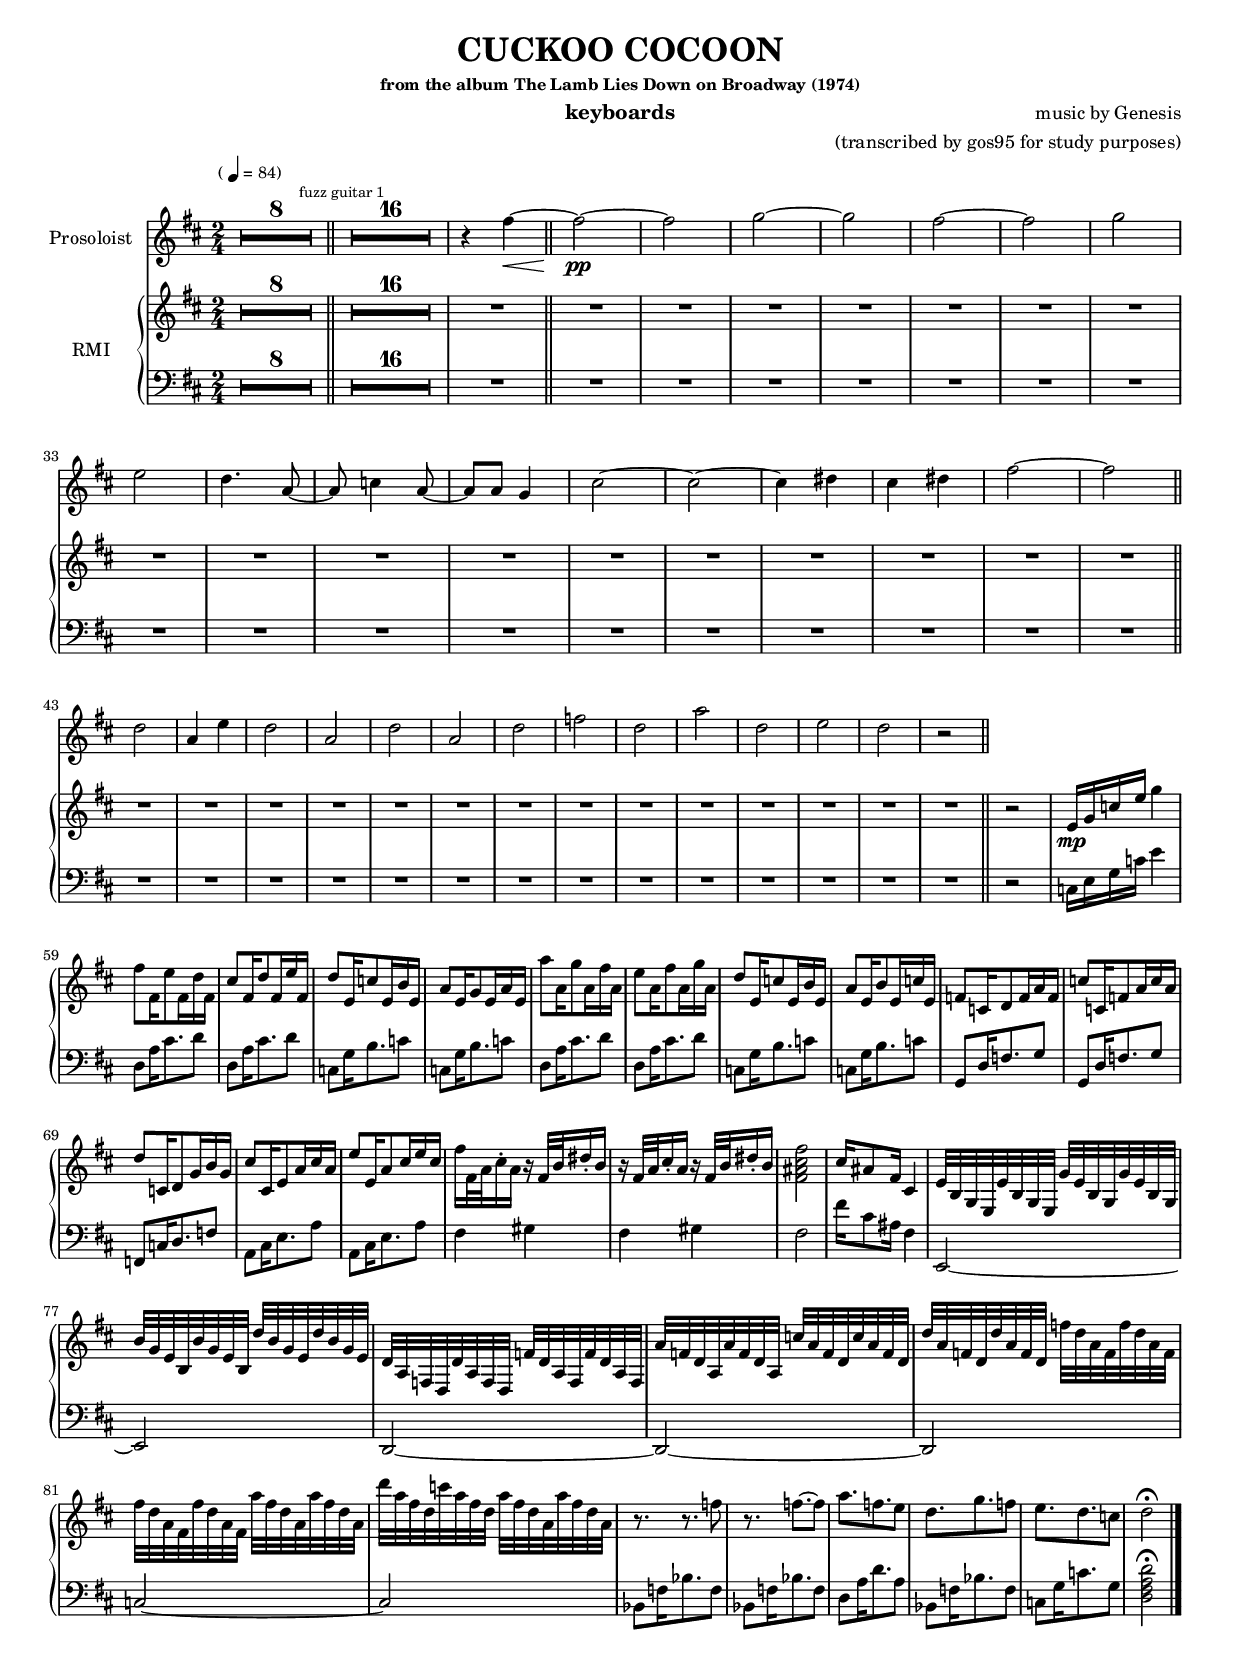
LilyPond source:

% ===========================================================================================================
% cuckoo-cocoon.ly
%  _____ _        ___            _       ___ _    _      ___   __ _____ _         ___                 _    
% |_   _| |_  ___| _ ) __ _ _ _ | |__ __/ __(_)__| |___ / _ \ / _|_   _| |_  ___ / __|___ _ _  ___ __(_)___
%   | | | ' \/ -_) _ \/ _` | ' \| / /(_-<__ \ / _` / -_) (_) |  _| | | | ' \/ -_) (_ / -_) ' \/ -_|_-< (_-<
%   |_| |_||_\___|___/\__,_|_||_|_\_\/__/___/_\__,_\___|\___/|_|   |_| |_||_\___|\___\___|_||_\___/__/_/__/
%                                                                                                          
% Copyright (c) 2018 Alessandro Fraschetti (mail: gos95@gommagomma.net)
%
% Permission is hereby granted, free of charge, to any person obtaining a copy
% of this software and associated documentation files (the "Software"), to deal
% in the Software without restriction, including without limitation the rights
% to use, copy, modify, merge, publish, distribute, sublicense, and/or sell
% copies of the Software, and to permit persons to whom the Software is
% furnished to do so, subject to the following conditions:
% 
% The above copyright notice and this permission notice shall be included in all
% copies or substantial portions of the Software.
% 
% THE SOFTWARE IS PROVIDED "AS IS", WITHOUT WARRANTY OF ANY KIND, EXPRESS OR
% IMPLIED, INCLUDING BUT NOT LIMITED TO THE WARRANTIES OF MERCHANTABILITY,
% FITNESS FOR A PARTICULAR PURPOSE AND NONINFRINGEMENT. IN NO EVENT SHALL THE
% AUTHORS OR COPYRIGHT HOLDERS BE LIABLE FOR ANY CLAIM, DAMAGES OR OTHER
% LIABILITY, WHETHER IN AN ACTION OF CONTRACT, TORT OR OTHERWISE, ARISING FROM,
% OUT OF OR IN CONNECTION WITH THE SOFTWARE OR THE USE OR OTHER DEALINGS IN THE
% SOFTWARE.
% ===========================================================================================================


\version "2.12.3"
#(ly:set-option 'delete-intermediate-files #t)
#(set-global-staff-size 16)


% ===========================================================================================================
% ------------------------------------------  S E C T I O N S  ----------------------------------------------
% ===========================================================================================================


% ----------------------------------------------------------------------------
% SOLOIST TEMA
% ----------------------------------------------------------------------------
soloistTema = \relative c'' {
    r4  fis4~ \<
	\bar "||"
    fis2~ \! \pp
	fis2
	g2~
	g2
    fis2~
	fis2
	g2
	e2
	d4.	a8~
	a8 c4 a8~
	a8 a8 g4
	cis2~
	cis2~
	cis4	dis4
	cis4	dis4
	fis2~
	fis2
}
% ----------------------------------------------------------------------------
% SOLOIST PONTE
% ----------------------------------------------------------------------------
soloistPonte = \relative c'' {
    d2
	a4 e'4
	d2
	a2
	d2
	a2
	d2
	f2
	d2
	a'2
	d,2
	e2
	d2
	r2
}
% ----------------------------------------------------------------------------
% RMI TEMA
% ----------------------------------------------------------------------------
rmiRightTema = \relative c' {
    r2											e16 \mp g16 c16 e16			g4
\break
    fis8 fis,16 e'8 fis,16 d'16 fis,16			cis'8 fis,16 d'8 fis,16 e'16 fis,16
	d'8 e,16 c'8 e,16 b'16 e,16					a8 e16 g8 e16 a16 e16
	a'8 a,16 g'8 a,16 fis'16 a,16				e'8 a,16 fis'8 a,16 g'16 a,16
	d8 e,16 c'8 e,16 b'16 e,16					a8 e16 b'8 e,16 c'16 e,16

	f8 c16 d8 f16 a16 f16
	c'8 c,16 f8 a16 c16 a16
	d8 c,16 d8 g16 b16 g16
	cis8 cis,16 e8 a16 cis16 a16
	e'8 e,16 a8 cis16 e16 cis16

	fis16 fis,32 a32 cis16\staccato a16			r16 fis32 b32 dis16\staccato b16
	r16 fis32 a32 cis16\staccato a16			r16 fis32 b32 dis16\staccato b16
	<fis ais cis fis>2
	cis'16 ais8 fis16 cis4
}
rmiLeftTema = \relative c {
    r2											c16 e16 g16 c16			e4
\break
    d,8 a'16 cis8. d8							d,8 a'16 cis8. d8
	c,8 g'16 b8. c8								c,8 g'16 b8. c8
	d,8 a'16 cis8. d8							d,8 a'16 cis8. d8
	c,8 g'16 b8. c8								c,8 g'16 b8. c8

	g,8 d'16 f8. g8
	g,8 d'16 f8. g8
	f,8 c'16 d8. f8
	a,8 cis16 e8. a8
	a,8 cis16 e8. a8

	fis4										gis4
	fis4										gis4
	fis2
	fis'16 cis8 ais16 fis4
}
% ----------------------------------------------------------------------------
% RMI PONTE
% ----------------------------------------------------------------------------
rmiRightPonte = \relative c' {
    e32 b g e		e' b g e			g' e b g			g' e b g
	b' g e b		b' g e b			d' b g e			d' b g e

	d a f d			d' a f d			f' d a f			f' d a f
	a' f d a		a' f d a			c' a f d			c' a f d
    d' a f d		d' a f d			f' d a f			f' d a f

	fis' d a fis	fis' d a fis		a' fis d a			a' fis d a
	d' a fis  d		c' a fis d			a' fis d a			a' fis d a
}
rmiLeftPonte = \relative c {
    e,2~
	e2

	d2~
	d2~
    d2

	c'2~
	c2
}
% ----------------------------------------------------------------------------
% RMI CODA
% ----------------------------------------------------------------------------
rmiRightCoda = \relative c'' {
    r8. r8. f8
	r8. f8.~f8

	a8. f8. e8
	d8. g8. f8
	e8. d8. c8
	d2\fermata
}
rmiLeftCoda = \relative c {
    bes8 f'16 bes8. f8
	bes,8 f'16 bes8. f8

    d8 a'16 d8. a8
	bes,8 f'16 bes8. f8
	c8 g'16 c8. g8
	<d fis a d>2\fermata
}


% ===========================================================================================================
% --------------------------------------------  B U I L D  --------------------------------------------------
% ===========================================================================================================
soloist = {
	\clef violin
	\key d \major
    \time 2/4

	\mark \markup { \tiny { "                         fuzz guitar 1" } }
    \set Score.skipBars = ##t
	\override MultiMeasureRest #'expand-limit = 1

	R2*8		% INTRO
	\bar "||"
	R2*16       % TEMA CANTATO
	\soloistTema
	\bar "||"
	\break
	\soloistPonte
	\bar "||"
%	R2*19		% TEMA CANTATO + RMI
%	R2*13		% PONTE RMI
}
rmiRight = {
	\clef violin
	\key d \major
    \time 2/4

    \set Score.skipBars = ##t
	\override MultiMeasureRest #'expand-limit = 1

	R2*8		% INTRO
	\bar "||"
	R2*17       % TEMA CANTATO
	R2*17       % TEMA CANTATO + SOLOIST
	\bar "||"
	R2*14		% PONTE SOLOIST
	\bar "||"
	\rmiRightTema
	\rmiRightPonte
	\rmiRightCoda

	\bar "|."
}
rmiLeft = {
	\clef bass
	\key d \major
    \time 2/4

    \set Score.skipBars = ##t
	\override MultiMeasureRest #'expand-limit = 1

	R2*8		% INTRO
	\bar "||"
	R2*17       % TEMA CANTATO
	R2*17       % TEMA CANTATO + SOLOIST
	\bar "||"
	R2*14		% PONTE SOLOIST
	\bar "||"
	\rmiLeftTema
	\rmiLeftPonte
	\rmiLeftCoda

	\bar "|."
}


% ===========================================================================================================
% ---------------------------------------------  B O O K  ---------------------------------------------------
% ===========================================================================================================
\book {

    \header {
        title       = \markup {\larger "CUCKOO COCOON"}
        subtitle    = ""
        subsubtitle = "from the album The Lamb Lies Down on Broadway (1974)"
        instrument  = "keyboards"
        composer    = "music by Genesis"
        arranger    = "(transcribed by gos95 for study purposes)"
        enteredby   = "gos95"
        piece       = \markup { \bold "                             " \smaller { (\note #"4"#1 = 84) } }
%		copyright   = "Copyright (c) 2018 Alessandro Fraschetti (mail: gos95@gommagomma.net)"
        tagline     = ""
    }

    \score {
    <<
        \new Staff = "Prosoloist" \with { midiInstrument = #"oboe" }
        <<
            \set Staff.instrumentName = \markup { "Prosoloist" }
            \soloist
        >>
        \new PianoStaff = "RMI" \with {midiInstrument = #"acoustic guitar (nylon)" }
        <<
            \set PianoStaff.instrumentName = "RMI"
            \new Staff = upper \rmiRight
	        \new Staff = lower \rmiLeft
        >>
    >>
    \layout { \context { \override VerticalAlignment #'forced-distance = #8 } }
    \midi { \context { \Score tempoWholesPerMinute = #(ly:make-moment 84 4) } }
    }
}
% ===========================================================================================================
